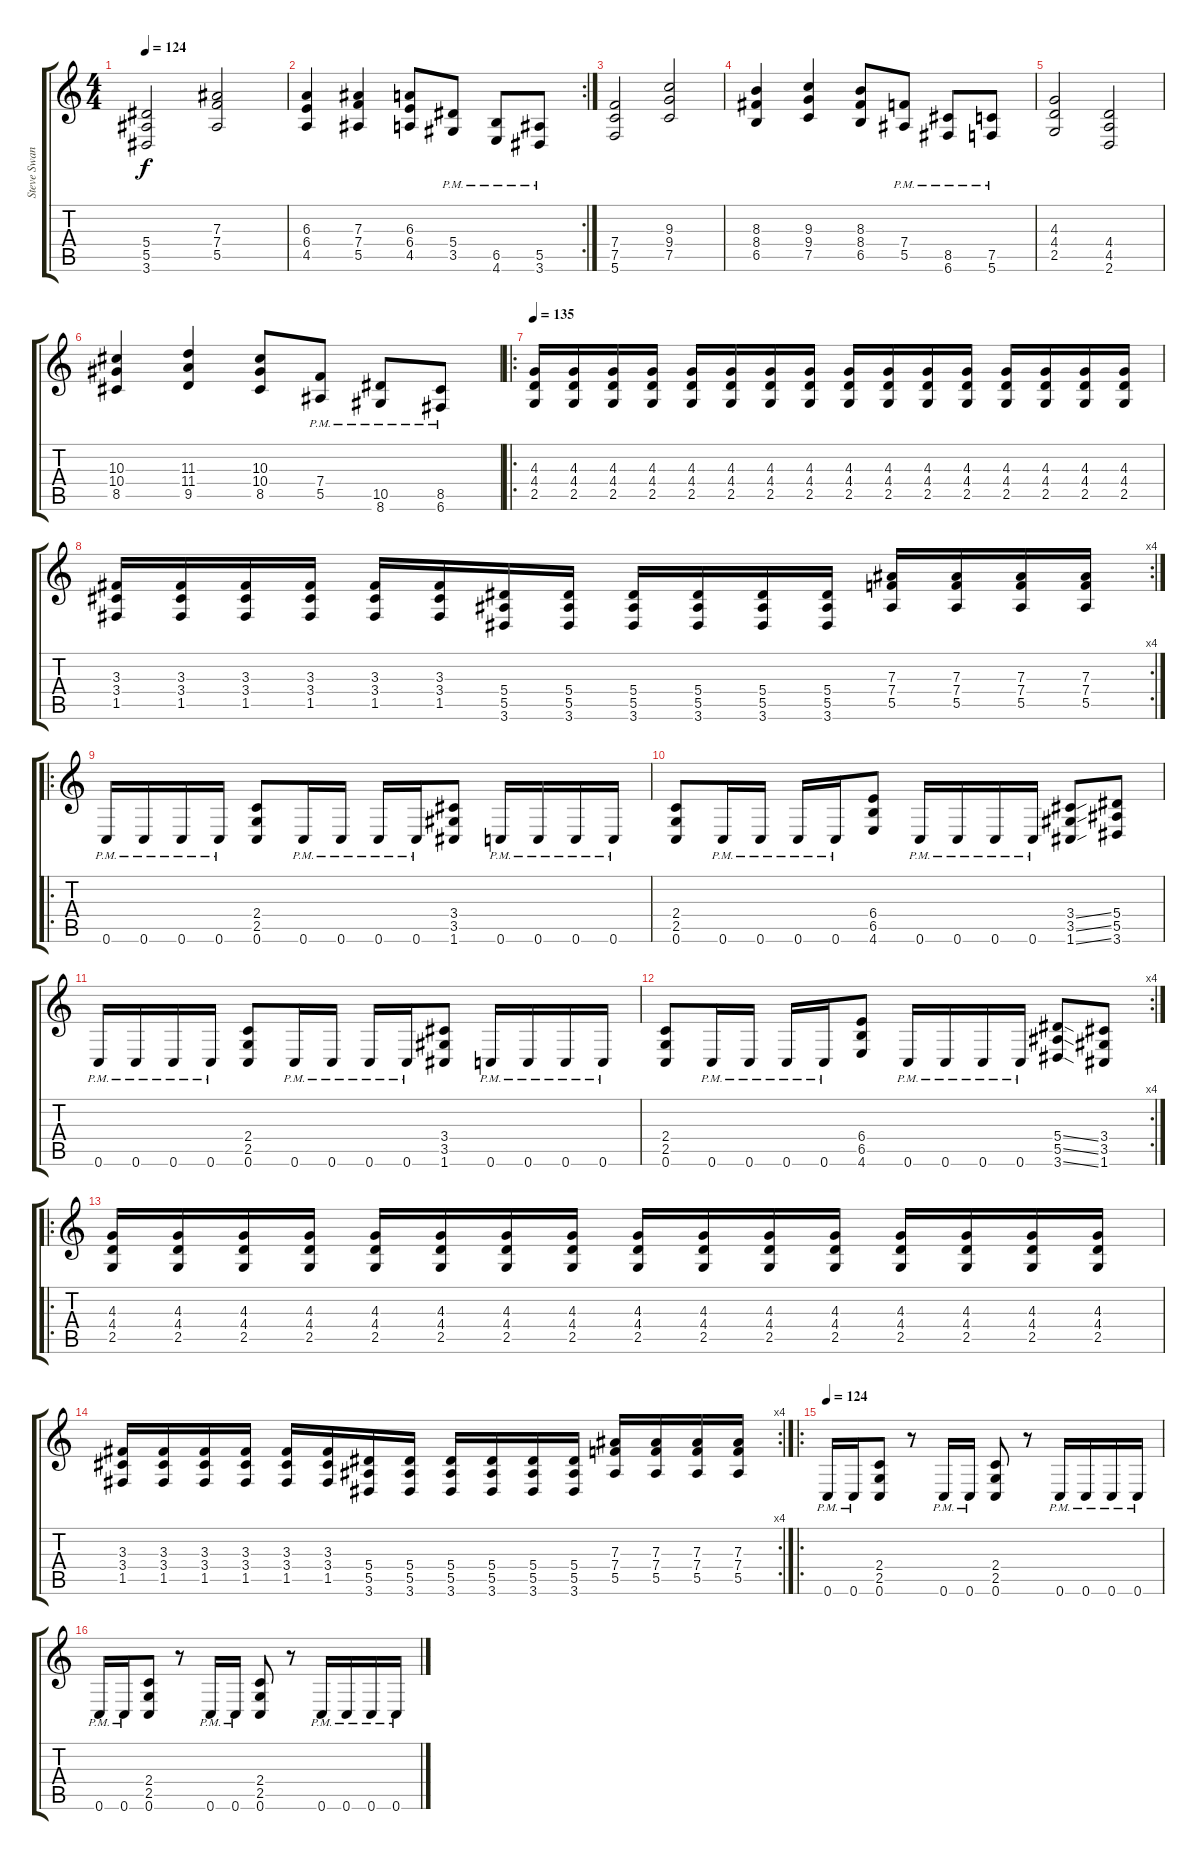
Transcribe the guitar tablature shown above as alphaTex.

\track ("Steve Swanson" "Steve Swan") {instrument distortionguitar}
\staff {score tabs}
\tuning (C4 G3 Eb3 Bb2 F2 C2) {hide}
\ts (4 4)
\tempo 124
\clef g2
\ks c
(5.4 5.5 3.6).2{dy f} (7.3 7.4 5.5).2 |
\rc 2
(6.3 6.4 4.5).4 (7.3 7.4 5.5).4 (6.3 6.4 4.5).8 (5.4{pm} 3.5{pm}).8 (6.5{pm} 4.6{pm}).8 (5.5{pm} 3.6{pm}).8 |
(7.4 7.5 5.6).2 (9.3 9.4 7.5).2 |
(8.3 8.4 6.5).4 (9.3 9.4 7.5).4 (8.3 8.4 6.5).8 (7.4{pm} 5.5{pm}).8 (8.5{pm} 6.6{pm}).8 (7.5{pm} 5.6{pm}).8 |
(4.3 4.4 2.5).2 (4.4 4.5 2.6).2 |
(10.3 10.4 8.5).4 (11.3 11.4 9.5).4 (10.3 10.4 8.5).8 (7.4{pm} 5.5{pm}).8 (10.5{pm} 8.6{pm}).8 (8.5{pm} 6.6{pm}).8 |
\ro
\tempo 135
(4.3 4.4 2.5).16 (4.3 4.4 2.5).16 (4.3 4.4 2.5).16 (4.3 4.4 2.5).16 (4.3 4.4 2.5).16 (4.3 4.4 2.5).16 (4.3 4.4 2.5).16 (4.3 4.4 2.5).16 (4.3 4.4 2.5).16 (4.3 4.4 2.5).16 (4.3 4.4 2.5).16 (4.3 4.4 2.5).16 (4.3 4.4 2.5).16 (4.3 4.4 2.5).16 (4.3 4.4 2.5).16 (4.3 4.4 2.5).16 |
\rc 4
(3.3 3.4 1.5).16 (3.3 3.4 1.5).16 (3.3 3.4 1.5).16 (3.3 3.4 1.5).16 (3.3 3.4 1.5).16 (3.3 3.4 1.5).16 (5.4 5.5 3.6).16 (5.4 5.5 3.6).16 (5.4 5.5 3.6).16 (5.4 5.5 3.6).16 (5.4 5.5 3.6).16 (5.4 5.5 3.6).16 (7.3 7.4 5.5).16 (7.3 7.4 5.5).16 (7.3 7.4 5.5).16 (7.3 7.4 5.5).16 |
\ro
0.6{pm}.16 0.6{pm}.16 0.6{pm}.16 0.6{pm}.16 (2.4 2.5 0.6).8 0.6{pm}.16 0.6{pm}.16 0.6{pm}.16 0.6{pm}.16 (3.4 3.5 1.6).8 0.6{pm}.16 0.6{pm}.16 0.6{pm}.16 0.6{pm}.16 |
(2.4 2.5 0.6).8 0.6{pm}.16 0.6{pm}.16 0.6{pm}.16 0.6{pm}.16 (6.4 6.5 4.6).8 0.6{pm}.16 0.6{pm}.16 0.6{pm}.16 0.6{pm}.16 (3.4{ss} 3.5{ss} 1.6{ss}).8 (5.4 5.5 3.6).8 |
0.6{pm}.16 0.6{pm}.16 0.6{pm}.16 0.6{pm}.16 (2.4 2.5 0.6).8 0.6{pm}.16 0.6{pm}.16 0.6{pm}.16 0.6{pm}.16 (3.4 3.5 1.6).8 0.6{pm}.16 0.6{pm}.16 0.6{pm}.16 0.6{pm}.16 |
\rc 4
(2.4 2.5 0.6).8 0.6{pm}.16 0.6{pm}.16 0.6{pm}.16 0.6{pm}.16 (6.4 6.5 4.6).8 0.6{pm}.16 0.6{pm}.16 0.6{pm}.16 0.6{pm}.16 (5.4{ss} 5.5{ss} 3.6{ss}).8 (3.4 3.5 1.6).8 |
\ro
(4.3 4.4 2.5).16 (4.3 4.4 2.5).16 (4.3 4.4 2.5).16 (4.3 4.4 2.5).16 (4.3 4.4 2.5).16 (4.3 4.4 2.5).16 (4.3 4.4 2.5).16 (4.3 4.4 2.5).16 (4.3 4.4 2.5).16 (4.3 4.4 2.5).16 (4.3 4.4 2.5).16 (4.3 4.4 2.5).16 (4.3 4.4 2.5).16 (4.3 4.4 2.5).16 (4.3 4.4 2.5).16 (4.3 4.4 2.5).16 |
\rc 4
(3.3 3.4 1.5).16 (3.3 3.4 1.5).16 (3.3 3.4 1.5).16 (3.3 3.4 1.5).16 (3.3 3.4 1.5).16 (3.3 3.4 1.5).16 (5.4 5.5 3.6).16 (5.4 5.5 3.6).16 (5.4 5.5 3.6).16 (5.4 5.5 3.6).16 (5.4 5.5 3.6).16 (5.4 5.5 3.6).16 (7.3 7.4 5.5).16 (7.3 7.4 5.5).16 (7.3 7.4 5.5).16 (7.3 7.4 5.5).16 |
\ro
\tempo 124
0.6{pm}.16 0.6{pm}.16 (2.4 2.5 0.6).8 r.8 0.6{pm}.16 0.6{pm}.16 (2.4 2.5 0.6).8 r.8 0.6{pm}.16 0.6{pm}.16 0.6{pm}.16 0.6{pm}.16 |
0.6{pm}.16 0.6{pm}.16 (2.4 2.5 0.6).8 r.8 0.6{pm}.16 0.6{pm}.16 (2.4 2.5 0.6).8 r.8 0.6{pm}.16 0.6{pm}.16 0.6{pm}.16 0.6{pm}.16
